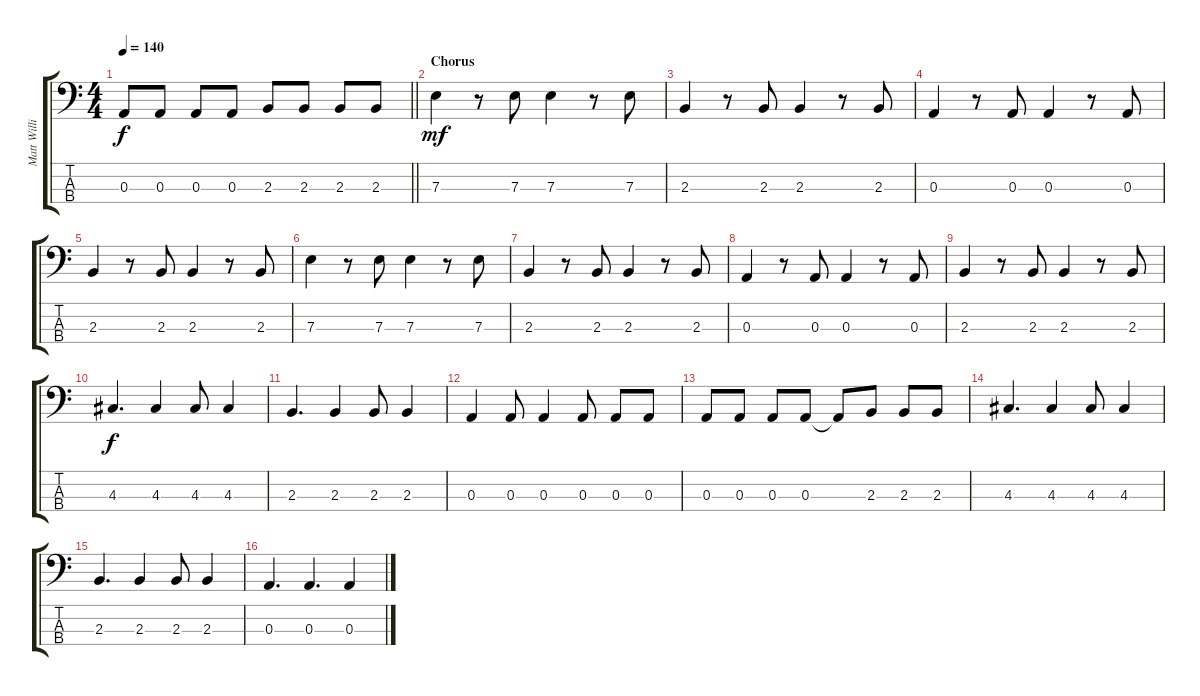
\track ("Matt Willis" "Matt Willi") {instrument electricbassfinger}
\staff {score tabs}
\tuning (G2 D2 A1 D1) {hide}
\ts (4 4)
\tempo 140
\clef f4
\barLineRight lightlight
\ks c
0.3.8{dy f} 0.3.8 0.3.8 0.3.8 2.3.8 2.3.8 2.3.8 2.3.8 |
\section ("" "Chorus")
7.3.4{dy mf} r.8 7.3.8 7.3.4 r.8 7.3.8 |
2.3.4 r.8 2.3.8 2.3.4 r.8 2.3.8 |
0.3.4 r.8 0.3.8 0.3.4 r.8 0.3.8 |
2.3.4 r.8 2.3.8 2.3.4 r.8 2.3.8 |
7.3.4 r.8 7.3.8 7.3.4 r.8 7.3.8 |
2.3.4 r.8 2.3.8 2.3.4 r.8 2.3.8 |
0.3.4 r.8 0.3.8 0.3.4 r.8 0.3.8 |
2.3.4 r.8 2.3.8 2.3.4 r.8 2.3.8 |
4.3.4{d dy f} 4.3.4 4.3.8 4.3.4 |
2.3.4{d} 2.3.4 2.3.8 2.3.4 |
0.3.4 0.3.8 0.3.4 0.3.8 0.3.8 0.3.8 |
0.3.8 0.3.8 0.3.8 0.3.8 0.3{t}.8 2.3.8 2.3.8 2.3.8 |
4.3.4{d} 4.3.4 4.3.8 4.3.4 |
2.3.4{d} 2.3.4 2.3.8 2.3.4 |
0.3.4{d} 0.3.4{d} 0.3.4
